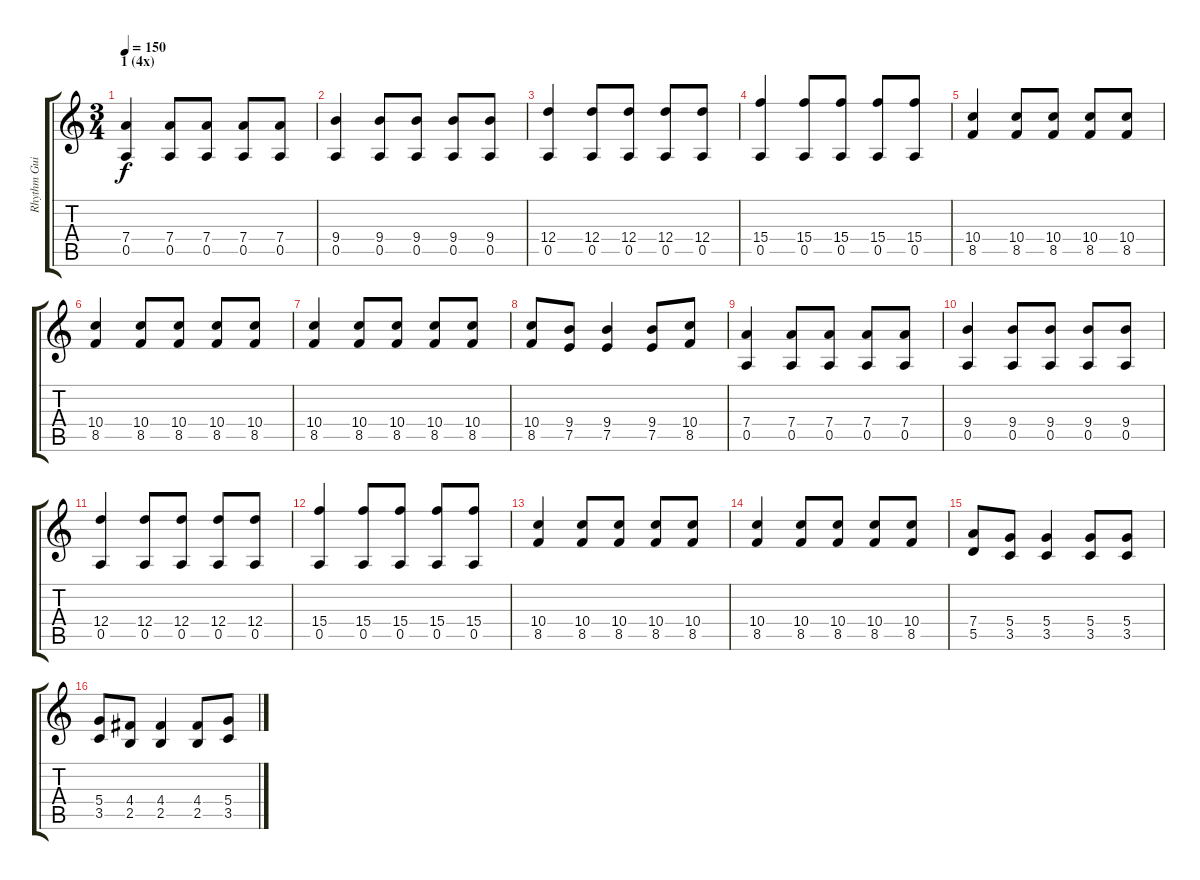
\track ("Rhythm Guitar" "Rhythm Gui") {instrument distortionguitar}
\staff {score tabs}
\tuning (E4 B3 G3 D3 A2 E2) {hide}
\ts (3 4)
\section ("" "1 (4x)")
\tempo 150
\clef g2
\ks c
(7.4 0.5).4{dy f} (7.4 0.5).8 (7.4 0.5).8 (7.4 0.5).8 (7.4 0.5).8 |
(9.4 0.5).4 (9.4 0.5).8 (9.4 0.5).8 (9.4 0.5).8 (9.4 0.5).8 |
(12.4 0.5).4 (12.4 0.5).8 (12.4 0.5).8 (12.4 0.5).8 (12.4 0.5).8 |
(15.4 0.5).4 (15.4 0.5).8 (15.4 0.5).8 (15.4 0.5).8 (15.4 0.5).8 |
(10.4 8.5).4 (10.4 8.5).8 (10.4 8.5).8 (10.4 8.5).8 (10.4 8.5).8 |
(10.4 8.5).4 (10.4 8.5).8 (10.4 8.5).8 (10.4 8.5).8 (10.4 8.5).8 |
(10.4 8.5).4 (10.4 8.5).8 (10.4 8.5).8 (10.4 8.5).8 (10.4 8.5).8 |
(10.4 8.5).8 (9.4 7.5).8 (9.4 7.5).4 (9.4 7.5).8 (10.4 8.5).8 |
(7.4 0.5).4 (7.4 0.5).8 (7.4 0.5).8 (7.4 0.5).8 (7.4 0.5).8 |
(9.4 0.5).4 (9.4 0.5).8 (9.4 0.5).8 (9.4 0.5).8 (9.4 0.5).8 |
(12.4 0.5).4 (12.4 0.5).8 (12.4 0.5).8 (12.4 0.5).8 (12.4 0.5).8 |
(15.4 0.5).4 (15.4 0.5).8 (15.4 0.5).8 (15.4 0.5).8 (15.4 0.5).8 |
(10.4 8.5).4 (10.4 8.5).8 (10.4 8.5).8 (10.4 8.5).8 (10.4 8.5).8 |
(10.4 8.5).4 (10.4 8.5).8 (10.4 8.5).8 (10.4 8.5).8 (10.4 8.5).8 |
(7.4 5.5).8 (5.4 3.5).8 (5.4 3.5).4 (5.4 3.5).8 (5.4 3.5).8 |
(5.4 3.5).8 (4.4 2.5).8 (4.4 2.5).4 (4.4 2.5).8 (5.4 3.5).8
